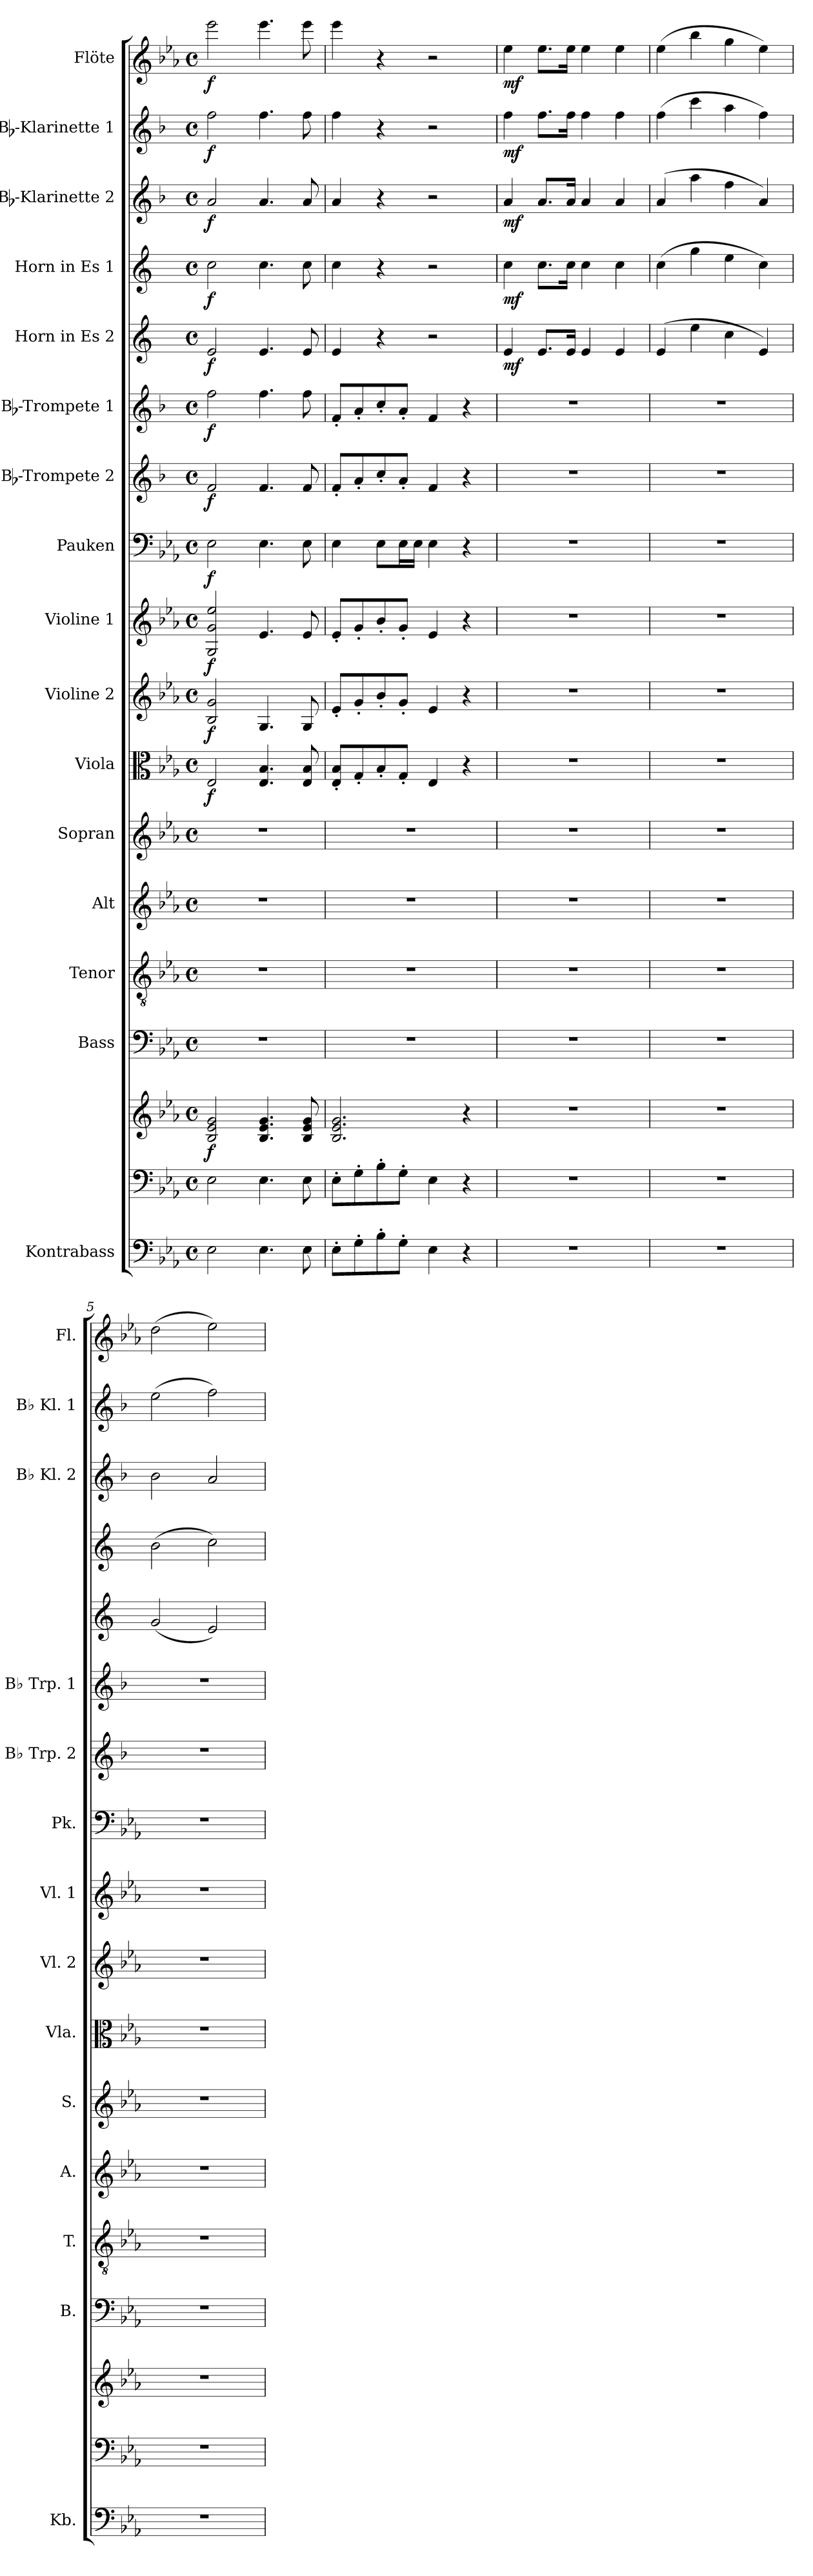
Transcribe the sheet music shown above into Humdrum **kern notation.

**kern	**kern	**kern	**dynam	**kern	**kern	**kern	**kern	**kern	**dynam	**kern	**dynam	**kern	**dynam	**kern	**dynam	**kern	**dynam	**kern	**dynam	**kern	**dynam	**kern	**dynam	**kern	**dynam	**kern	**dynam	**kern	**dynam
*part17	*part16	*part16	*part16	*part15	*part14	*part13	*part12	*part11	*part11	*part10	*part10	*part9	*part9	*part8	*part8	*part7	*part7	*part6	*part6	*part5	*part5	*part4	*part4	*part3	*part3	*part2	*part2	*part1	*part1
*staff18	*staff17	*staff16	*staff16/17	*staff15	*staff14	*staff13	*staff12	*staff11	*staff11	*staff10	*staff10	*staff9	*staff9	*staff8	*staff8	*staff7	*staff7	*staff6	*staff6	*staff5	*staff5	*staff4	*staff4	*staff3	*staff3	*staff2	*staff2	*staff1	*staff1
*I"Kontrabass	*	*	*	*I"Bass	*I"Tenor	*I"Alt	*I"Sopran	*I"Viola	*	*I"Violine 2	*	*I"Violine 1	*	*I"Pauken	*	*I"Bb-Trompete 2	*	*I"Bb-Trompete 1	*	*I"Horn in Es 2	*	*I"Horn in Es 1	*	*I"Bb-Klarinette 2	*	*I"Bb-Klarinette 1	*	*I"Flöte	*
*I'Kb.	*	*	*	*I'B.	*I'T.	*I'A.	*I'S.	*I'Vla.	*	*I'Vl. 2	*	*I'Vl. 1	*	*I'Pk.	*	*I'Bb Trp. 2	*	*I'Bb Trp. 1	*	*	*	*	*	*I'Bb Kl. 2	*	*I'Bb Kl. 1	*	*I'Fl.	*
*clefF4	*clefF4	*clefG2	*	*clefF4	*clefGv2	*clefG2	*clefG2	*clefC3	*	*clefG2	*	*clefG2	*	*clefF4	*	*clefG2	*	*clefG2	*	*clefG2	*	*clefG2	*	*clefG2	*	*clefG2	*	*clefG2	*
*ITrd7c12	*	*	*	*	*	*	*	*	*	*	*	*	*	*	*	*ITrd1c2	*	*ITrd1c2	*	*ITrd5c9	*	*ITrd5c9	*	*ITrd1c2	*	*ITrd1c2	*	*	*
*k[b-e-a-]	*k[b-e-a-]	*k[b-e-a-]	*	*k[b-e-a-]	*k[b-e-a-]	*k[b-e-a-]	*k[b-e-a-]	*k[b-e-a-]	*	*k[b-e-a-]	*	*k[b-e-a-]	*	*k[b-e-a-]	*	*k[b-e-a-]	*	*k[b-e-a-]	*	*k[b-e-a-]	*	*k[b-e-a-]	*	*k[b-e-a-]	*	*k[b-e-a-]	*	*k[b-e-a-]	*
*E-:	*E-:	*E-:	*	*E-:	*E-:	*E-:	*E-:	*E-:	*	*E-:	*	*E-:	*	*E-:	*	*E-:	*	*E-:	*	*E-:	*	*E-:	*	*E-:	*	*E-:	*	*E-:	*
*M4/4	*M4/4	*M4/4	*	*M4/4	*M4/4	*M4/4	*M4/4	*M4/4	*	*M4/4	*	*M4/4	*	*M4/4	*	*M4/4	*	*M4/4	*	*M4/4	*	*M4/4	*	*M4/4	*	*M4/4	*	*M4/4	*
*met(c)	*met(c)	*met(c)	*	*met(c)	*met(c)	*met(c)	*met(c)	*met(c)	*	*met(c)	*	*met(c)	*	*met(c)	*	*met(c)	*	*met(c)	*	*met(c)	*	*met(c)	*	*met(c)	*	*met(c)	*	*met(c)	*
=1	=1	=1	=1	=1	=1	=1	=1	=1	=1	=1	=1	=1	=1	=1	=1	=1	=1	=1	=1	=1	=1	=1	=1	=1	=1	=1	=1	=1	=1
!	!	!	!LO:DY:b	!	!	!	!	!	!LO:DY:b	!	!LO:DY:b	!	!LO:DY:b	!	!LO:DY:b	!	!LO:DY:b	!	!LO:DY:b	!	!LO:DY:b	!	!LO:DY:b	!	!LO:DY:b	!	!LO:DY:b	!	!LO:DY:b
2EE-\	2E-\	2B-/ 2e-/ 2g/	f	1r	1r	1r	1r	2E-/	f	2B-/ 2g/	f	2G/ 2g/ 2ee-/	f	2E-\	f	2e-/	f	2ee-\	f	2G/	f	2e-\	f	2g/	f	2ee-\	f	2eee-\	f
4.EE-\	4.E-\	4.B-/ 4.e-/ 4.g/	.	.	.	.	.	4.E-/ 4.B-/	.	4.G/	.	4.e-/	.	4.E-\	.	4.e-/	.	4.ee-\	.	4.G/	.	4.e-\	.	4.g/	.	4.ee-\	.	4.eee-\	.
8EE-\	8E-\	8B-/ 8e-/ 8g/	.	.	.	.	.	8E-/ 8B-/	.	8G/	.	8e-/	.	8E-\	.	8e-/	.	8ee-\	.	8G/	.	8e-\	.	8g/	.	8ee-\	.	8eee-\	.
=2	=2	=2	=2	=2	=2	=2	=2	=2	=2	=2	=2	=2	=2	=2	=2	=2	=2	=2	=2	=2	=2	=2	=2	=2	=2	=2	=2	=2	=2
8EE-'>\L	8E-'>\L	2.B-/ 2.e-/ 2.g/	.	1r	1r	1r	1r	8E-/'< 8B-/'<L	.	8e-'</L	.	8e-'</L	.	4E-\	.	8e-'</L	.	8e-'</L	.	4G/	.	4e-\	.	4g/	.	4ee-\	.	4eee-\	.
8GG'>\	8G'>\	.	.	.	.	.	.	8G'</	.	8g'</	.	8g'</	.	.	.	8g'</	.	8g'</	.	.	.	.	.	.	.	.	.	.	.
8BB-'>\	8B-'>\	.	.	.	.	.	.	8B-'</	.	8b-'</	.	8b-'</	.	8E-\L	.	8b-'</	.	8b-'</	.	4r	.	4r	.	4r	.	4r	.	4r	.
8GG'>\J	8G'>\J	.	.	.	.	.	.	8G'</J	.	8g'</J	.	8g'</J	.	16E-\L	.	8g'</J	.	8g'</J	.	.	.	.	.	.	.	.	.	.	.
.	.	.	.	.	.	.	.	.	.	.	.	.	.	16E-\JJ	.	.	.	.	.	.	.	.	.	.	.	.	.	.	.
4EE-\	4E-\	.	.	.	.	.	.	4E-/	.	4e-/	.	4e-/	.	4E-\	.	4e-/	.	4e-/	.	2r	.	2r	.	2r	.	2r	.	2r	.
4r	4r	4r	.	.	.	.	.	4r	.	4r	.	4r	.	4r	.	4r	.	4r	.	.	.	.	.	.	.	.	.	.	.
=3	=3	=3	=3	=3	=3	=3	=3	=3	=3	=3	=3	=3	=3	=3	=3	=3	=3	=3	=3	=3	=3	=3	=3	=3	=3	=3	=3	=3	=3
!	!	!	!	!	!	!	!	!	!	!	!	!	!	!	!	!	!	!	!	!	!LO:DY:b	!	!LO:DY:b	!	!LO:DY:b	!	!LO:DY:b	!	!LO:DY:b
1r	1r	1r	.	1r	1r	1r	1r	1r	.	1r	.	1r	.	1r	.	1r	.	1r	.	4G/	mf	4e-\	mf	4g/	mf	4ee-\	mf	4ee-\	mf
.	.	.	.	.	.	.	.	.	.	.	.	.	.	.	.	.	.	.	.	8.G/L	.	8.e-\L	.	8.g/L	.	8.ee-\L	.	8.ee-\L	.
.	.	.	.	.	.	.	.	.	.	.	.	.	.	.	.	.	.	.	.	16G/Jk	.	16e-\Jk	.	16g/Jk	.	16ee-\Jk	.	16ee-\Jk	.
.	.	.	.	.	.	.	.	.	.	.	.	.	.	.	.	.	.	.	.	4G/	.	4e-\	.	4g/	.	4ee-\	.	4ee-\	.
.	.	.	.	.	.	.	.	.	.	.	.	.	.	.	.	.	.	.	.	4G/	.	4e-\	.	4g/	.	4ee-\	.	4ee-\	.
=4	=4	=4	=4	=4	=4	=4	=4	=4	=4	=4	=4	=4	=4	=4	=4	=4	=4	=4	=4	=4	=4	=4	=4	=4	=4	=4	=4	=4	=4
1r	1r	1r	.	1r	1r	1r	1r	1r	.	1r	.	1r	.	1r	.	1r	.	1r	.	(>4G/	.	(>4e-\	.	(>4g/	.	(>4ee-\	.	(>4ee-\	.
.	.	.	.	.	.	.	.	.	.	.	.	.	.	.	.	.	.	.	.	4g\	.	4b-\	.	4gg\	.	4bb-\	.	4bb-\	.
.	.	.	.	.	.	.	.	.	.	.	.	.	.	.	.	.	.	.	.	4e-\	.	4g\	.	4ee-\	.	4gg\	.	4gg\	.
.	.	.	.	.	.	.	.	.	.	.	.	.	.	.	.	.	.	.	.	4G/)	.	4e-\)	.	4g/)	.	4ee-\)	.	4ee-\)	.
=5	=5	=5	=5	=5	=5	=5	=5	=5	=5	=5	=5	=5	=5	=5	=5	=5	=5	=5	=5	=5	=5	=5	=5	=5	=5	=5	=5	=5	=5
1r	1r	1r	.	1r	1r	1r	1r	1r	.	1r	.	1r	.	1r	.	1r	.	1r	.	(<2B-/	.	(>2d\	.	2a-\	.	(>2dd\	.	(>2dd\	.
.	.	.	.	.	.	.	.	.	.	.	.	.	.	.	.	.	.	.	.	2G/)	.	2e-\)	.	2g/	.	2ee-\)	.	2ee-\)	.
=	=	=	=	=	=	=	=	=	=	=	=	=	=	=	=	=	=	=	=	=	=	=	=	=	=	=	=	=	=
*-	*-	*-	*-	*-	*-	*-	*-	*-	*-	*-	*-	*-	*-	*-	*-	*-	*-	*-	*-	*-	*-	*-	*-	*-	*-	*-	*-	*-	*-
